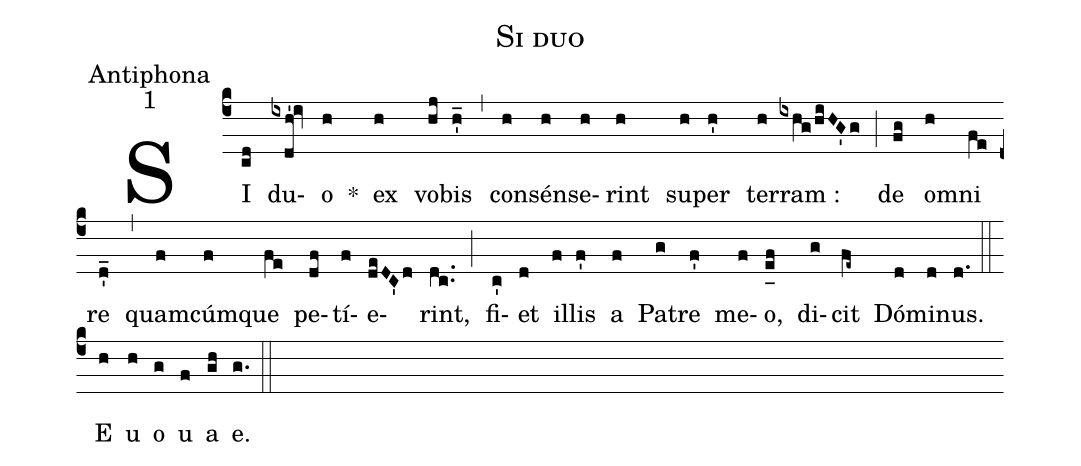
name:Si duo;
office-part:Antiphona;
mode:1;
%%
(c4) SI(cd) du(ixdh'!iv)o(h) *() ex(h) vo(hj)bis(h'_) (,) con(h)sén(h)se(h)rint(h) su(h)per(h') ter(h)ram :(ixhg/hiHG'g) (;) de(fg) o(h)mni(fe) re(d'_) (,) quam(f)cúm(f)que(fe) pe(df)tí(f)e(deDC'd)rint,(dc..) (;) fi(c')et(d) il(f)lis(f') a(f) Pa(g)tre(f') me(f)o,(e_[uh:l]f) di(g)cit(fe~) Dó(d)mi(d)nus.(d.) (::) <eu>E(h) u(h) o(g) u(f) a(gh) e.</eu>(g.) (::)
